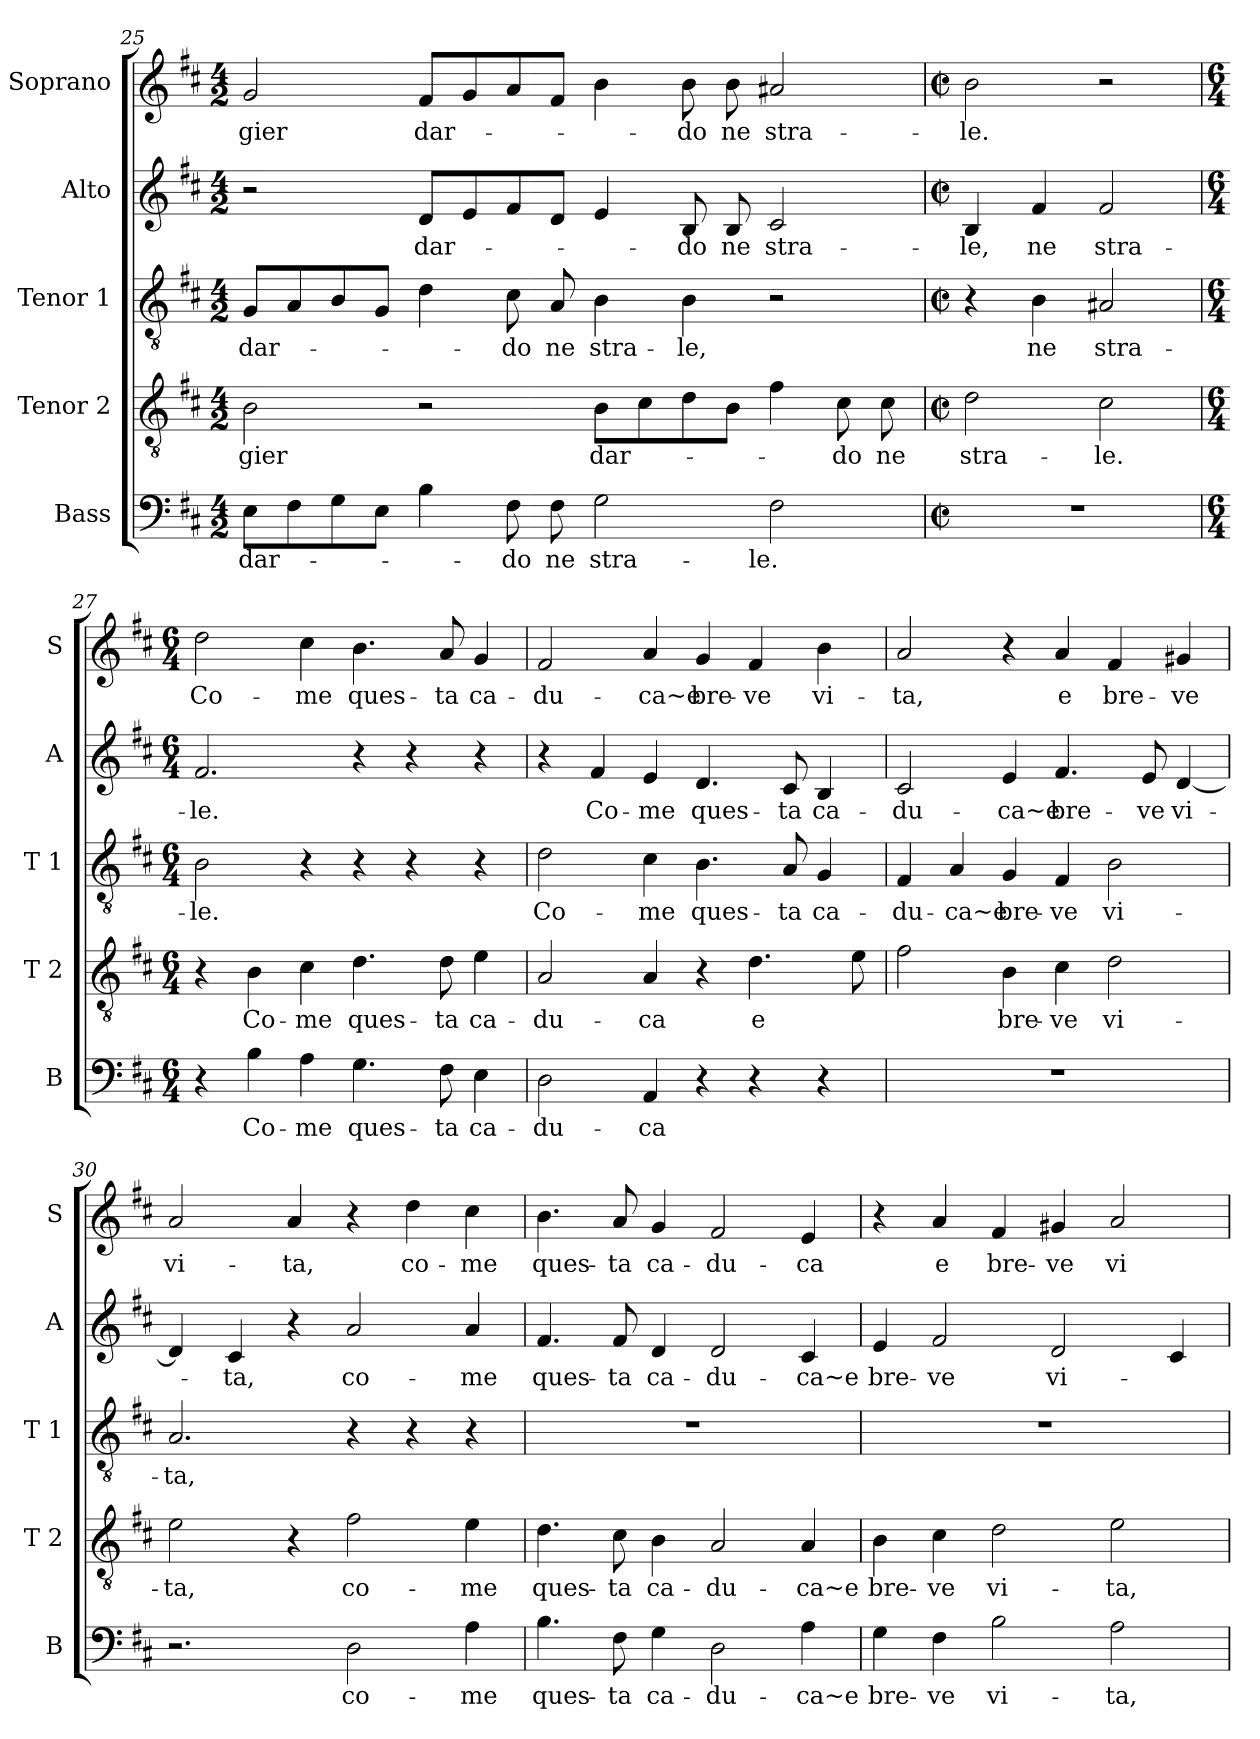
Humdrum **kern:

**kern	**text	**kern	**text	**kern	**text	**kern	**text	**kern	**text
*part5	*part5	*part4	*part4	*part3	*part3	*part2	*part2	*part1	*part1
*staff5	*staff5	*staff4	*staff4	*staff3	*staff3	*staff2	*staff2	*staff1	*staff1
*I"Bass	*	*I"Tenor 2	*	*I"Tenor 1	*	*I"Alto	*	*I"Soprano	*
*I'B	*	*I'T 2	*	*I'T 1	*	*I'A	*	*I'S	*
!!LO:LB:g=z
*clefF4	*	*clefGv2	*	*clefGv2	*	*clefG2	*	*clefG2	*
*k[f#c#]	*	*k[f#c#]	*	*k[f#c#]	*	*k[f#c#]	*	*k[f#c#]	*
*D:	*	*D:	*	*D:	*	*D:	*	*D:	*
*M4/2	*	*M4/2	*	*M4/2	*	*M4/2	*	*M4/2	*
=25	=25	=25	=25	=25	=25	=25	=25	=25	=25
!	!LO:LY:b	!	!LO:LY:b	!	!LO:LY:b	!	!	!	!LO:LY:b
8E\L	dar-	2B\	-gier	8G/L	dar-	2r	.	2g/	-gier
8F#\	.	.	.	8A/	.	.	.	.	.
8G\	.	.	.	8B/	.	.	.	.	.
8E\J	.	.	.	8G/J	.	.	.	.	.
!	!	!	!	!	!	!	!LO:LY:b	!	!LO:LY:b
4B\	.	2r	.	4d\	.	8d/L	dar-	8f#/L	dar-
.	.	.	.	.	.	8e/	.	8g/	.
!	!LO:LY:b	!	!	!	!LO:LY:b	!	!	!	!
8F#\	-do	.	.	8c#\	-do	8f#/	.	8a/	.
!	!LO:LY:b	!	!	!	!LO:LY:b	!	!	!	!
8F#\	ne	.	.	8A/	ne	8d/J	.	8f#/J	.
!	!LO:LY:b	!	!LO:LY:b	!	!LO:LY:b	!	!	!	!
2G\	stra-	8B\L	dar-	4B\	stra-	4e/	.	4b\	.
.	.	8c#\	.	.	.	.	.	.	.
!	!	!	!	!	!LO:LY:b	!	!LO:LY:b	!	!LO:LY:b
.	.	8d\	.	4B\	-le,	8B/	-do	8b\	-do
!	!	!	!	!	!	!	!LO:LY:b	!	!LO:LY:b
.	.	8B\J	.	.	.	8B/	ne	8b\	ne
!	!LO:LY:b	!	!	!	!	!	!LO:LY:b	!	!LO:LY:b
2F#\	-le.	4f#\	.	2r	.	2c#/	stra-	2a#X/	stra-
!	!	!	!LO:LY:b	!	!	!	!	!	!
.	.	8c#\	-do	.	.	.	.	.	.
!	!	!	!LO:LY:b	!	!	!	!	!	!
.	.	8c#\	ne	.	.	.	.	.	.
=26	=26	=26	=26	=26	=26	=26	=26	=26	=26
*M2/2	*	*M2/2	*	*M2/2	*	*M2/2	*	*M2/2	*
*met(c|)	*	*met(c|)	*	*met(c|)	*	*met(c|)	*	*met(c|)	*
!	!	!	!LO:LY:b	!	!	!	!LO:LY:b	!	!LO:LY:b
1r	.	2d\	stra-	4r	.	4B/	-le,	2b\	-le.
!	!	!	!	!	!LO:LY:b	!	!LO:LY:b	!	!
.	.	.	.	4B\	ne	4f#/	ne	.	.
!	!	!	!LO:LY:b	!	!LO:LY:b	!	!LO:LY:b	!	!
.	.	2c#\	-le.	2A#X/	stra-	2f#/	stra-	2r	.
=27	=27	=27	=27	=27	=27	=27	=27	=27	=27
*M6/4	*	*M6/4	*	*M6/4	*	*M6/4	*	*M6/4	*
!	!	!	!	!	!LO:LY:b	!	!LO:LY:b	!	!LO:LY:b
4r	.	4r	.	2B\	-le.	2.f#/	-le.	2dd\	Co-
!	!LO:LY:b	!	!LO:LY:b	!	!	!	!	!	!
4B\	Co-	4B\	Co-	.	.	.	.	.	.
!	!LO:LY:b	!	!LO:LY:b	!	!	!	!	!	!LO:LY:b
4A\	-me	4c#\	-me	4r	.	.	.	4cc#\	-me
!	!LO:LY:b	!	!LO:LY:b	!	!	!	!	!	!LO:LY:b
4.G\	ques-	4.d\	ques-	4r	.	4r	.	4.b\	ques-
.	.	.	.	4r	.	4r	.	.	.
!	!LO:LY:b	!	!LO:LY:b	!	!	!	!	!	!LO:LY:b
8F#\	-ta	8d\	-ta	.	.	.	.	8a/	-ta
!	!LO:LY:b	!	!LO:LY:b	!	!	!	!	!	!LO:LY:b
4E\	ca-	4e\	ca-	4r	.	4r	.	4g/	ca-
!!LO:PB:g=z
=28	=28	=28	=28	=28	=28	=28	=28	=28	=28
!	!LO:LY:b	!	!LO:LY:b	!	!LO:LY:b	!	!	!	!LO:LY:b
2D\	-du-	2A/	-du-	2d\	Co-	4r	.	2f#/	-du-
!	!	!	!	!	!	!	!LO:LY:b	!	!
.	.	.	.	.	.	4f#/	Co-	.	.
!	!LO:LY:b	!	!LO:LY:b	!	!LO:LY:b	!	!LO:LY:b	!	!LO:LY:b
4AA/	-ca	4A/	-ca	4c#\	-me	4e/	-me	4a/	-ca~e
!	!	!	!	!	!LO:LY:b	!	!LO:LY:b	!	!LO:LY:b
4r	.	4r	.	4.B\	ques-	4.d/	ques-	4g/	bre-
!	!	!	!LO:LY:b	!	!	!	!	!	!LO:LY:b
4r	.	4.d\	e	.	.	.	.	4f#/	-ve
!	!	!	!	!	!LO:LY:b	!	!LO:LY:b	!	!
.	.	.	.	8A/	-ta	8c#/	-ta	.	.
!	!	!	!	!	!LO:LY:b	!	!LO:LY:b	!	!LO:LY:b
4r	.	.	.	4G/	ca-	4B/	ca-	4b\	vi-
.	.	8e\	.	.	.	.	.	.	.
=29	=29	=29	=29	=29	=29	=29	=29	=29	=29
!	!	!	!	!	!LO:LY:b	!	!LO:LY:b	!	!LO:LY:b
1.r	.	2f#\	.	4F#/	-du-	2c#/	-du-	2a/	-ta,
!	!	!	!	!	!LO:LY:b	!	!	!	!
.	.	.	.	4A/	-ca~e	.	.	.	.
!	!	!	!LO:LY:b	!	!LO:LY:b	!	!LO:LY:b	!	!
.	.	4B\	bre-	4G/	bre-	4e/	-ca~e	4r	.
!	!	!	!LO:LY:b	!	!LO:LY:b	!	!LO:LY:b	!	!LO:LY:b
.	.	4c#\	-ve	4F#/	-ve	4.f#/	bre-	4a/	e
!	!	!	!LO:LY:b	!	!LO:LY:b	!	!	!	!LO:LY:b
.	.	2d\	vi-	2B\	vi-	.	.	4f#/	bre-
!	!	!	!	!	!	!	!LO:LY:b	!	!
.	.	.	.	.	.	8e/	-ve	.	.
!	!	!	!	!	!	!	!LO:LY:b	!	!LO:LY:b
.	.	.	.	.	.	[4d/	vi-	4g#X/	-ve
=30	=30	=30	=30	=30	=30	=30	=30	=30	=30
!	!	!	!LO:LY:b	!	!LO:LY:b	!	!	!	!LO:LY:b
2.r	.	2e\	-ta,	2.A/	-ta,	4d/]	.	2a/	vi-
!	!	!	!	!	!	!	!LO:LY:b	!	!
.	.	.	.	.	.	4c#/	-ta,	.	.
!	!	!	!	!	!	!	!	!	!LO:LY:b
.	.	4r	.	.	.	4r	.	4a/	-ta,
!	!LO:LY:b	!	!LO:LY:b	!	!	!	!LO:LY:b	!	!
2D\	co-	2f#\	co-	4r	.	2a/	co-	4r	.
!	!	!	!	!	!	!	!	!	!LO:LY:b
.	.	.	.	4r	.	.	.	4dd\	co-
!	!LO:LY:b	!	!LO:LY:b	!	!	!	!LO:LY:b	!	!LO:LY:b
4A\	-me	4e\	-me	4r	.	4a/	-me	4cc#\	-me
=31	=31	=31	=31	=31	=31	=31	=31	=31	=31
!	!LO:LY:b	!	!LO:LY:b	!	!	!	!LO:LY:b	!	!LO:LY:b
4.B\	ques-	4.d\	ques-	1.r	.	4.f#/	ques-	4.b\	ques-
!	!LO:LY:b	!	!LO:LY:b	!	!	!	!LO:LY:b	!	!LO:LY:b
8F#\	-ta	8c#\	-ta	.	.	8f#/	-ta	8a/	-ta
!	!LO:LY:b	!	!LO:LY:b	!	!	!	!LO:LY:b	!	!LO:LY:b
4G\	ca-	4B\	ca-	.	.	4d/	ca-	4g/	ca-
!	!LO:LY:b	!	!LO:LY:b	!	!	!	!LO:LY:b	!	!LO:LY:b
2D\	-du-	2A/	-du-	.	.	2d/	-du-	2f#/	-du-
!	!LO:LY:b	!	!LO:LY:b	!	!	!	!LO:LY:b	!	!LO:LY:b
4A\	-ca~e	4A/	-ca~e	.	.	4c#/	-ca~e	4e/	-ca
!!LO:LB:g=z
=32	=32	=32	=32	=32	=32	=32	=32	=32	=32
!	!LO:LY:b	!	!LO:LY:b	!	!	!	!LO:LY:b	!	!
4G\	bre-	4B\	bre-	1.r	.	4e/	bre-	4r	.
!	!LO:LY:b	!	!LO:LY:b	!	!	!	!LO:LY:b	!	!LO:LY:b
4F#\	-ve	4c#\	-ve	.	.	2f#/	-ve	4a/	e
!	!LO:LY:b	!	!LO:LY:b	!	!	!	!	!	!LO:LY:b
2B\	vi-	2d\	vi-	.	.	.	.	4f#/	bre-
!	!	!	!	!	!	!	!LO:LY:b	!	!LO:LY:b
.	.	.	.	.	.	2d/	vi-	4g#X/	-ve
!	!LO:LY:b	!	!LO:LY:b	!	!	!	!	!	!LO:LY:b
2A\	-ta,	2e\	-ta,	.	.	.	.	2a/	vi-
.	.	.	.	.	.	4c#/	.	.	.
=	=	=	=	=	=	=	=	=	=
*-	*-	*-	*-	*-	*-	*-	*-	*-	*-
